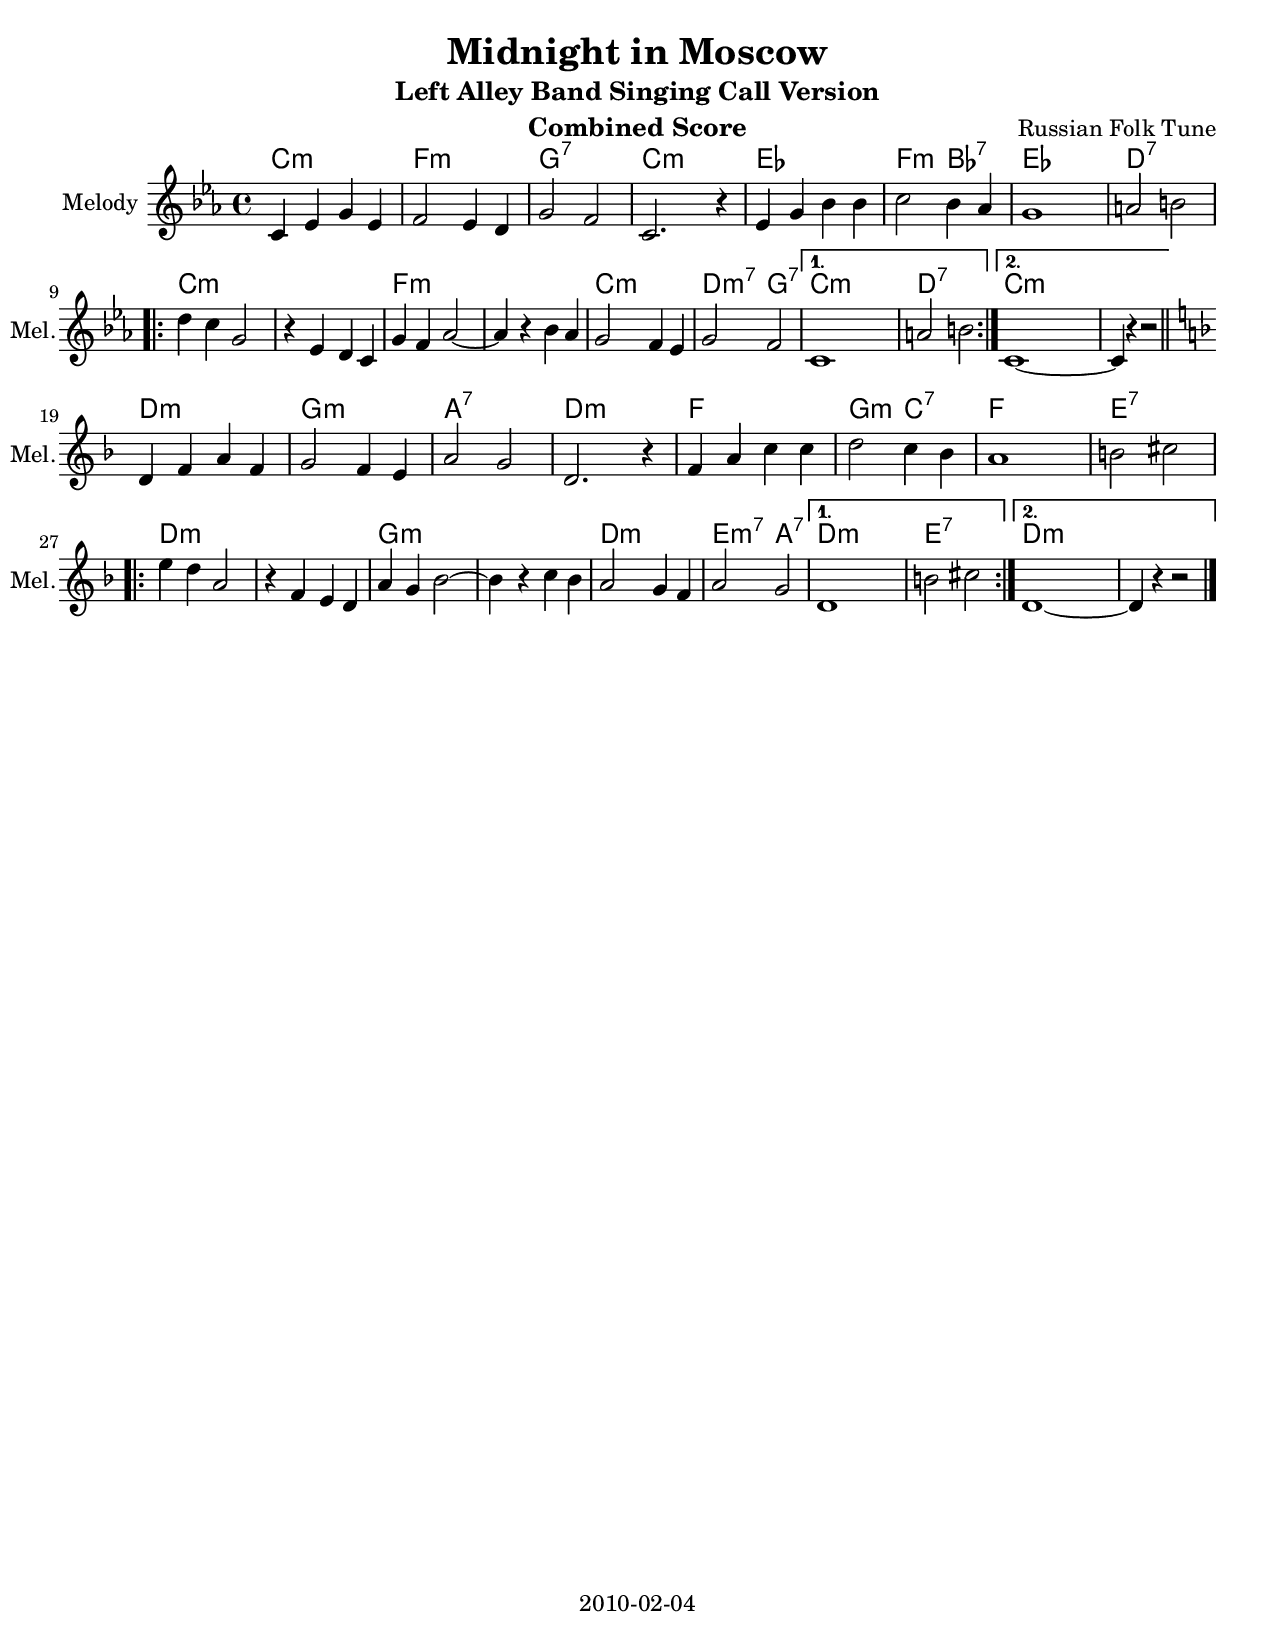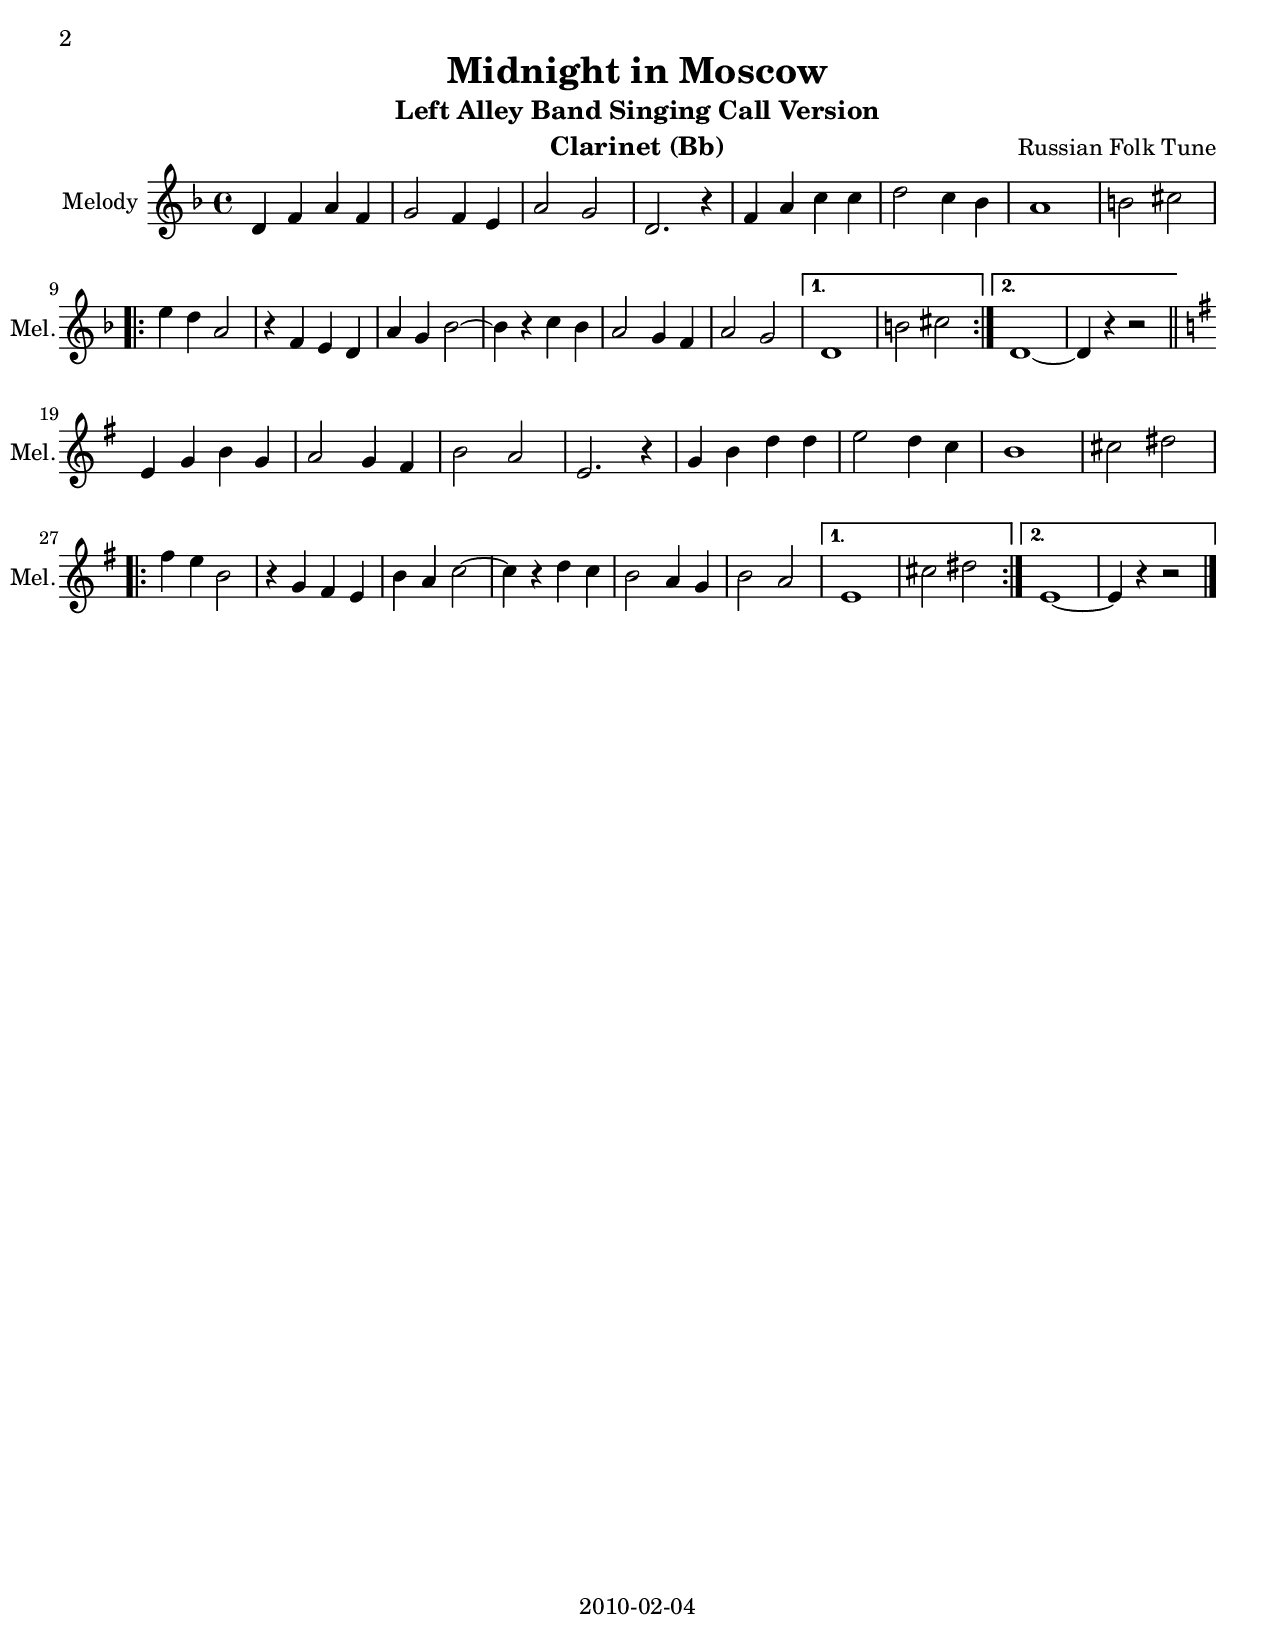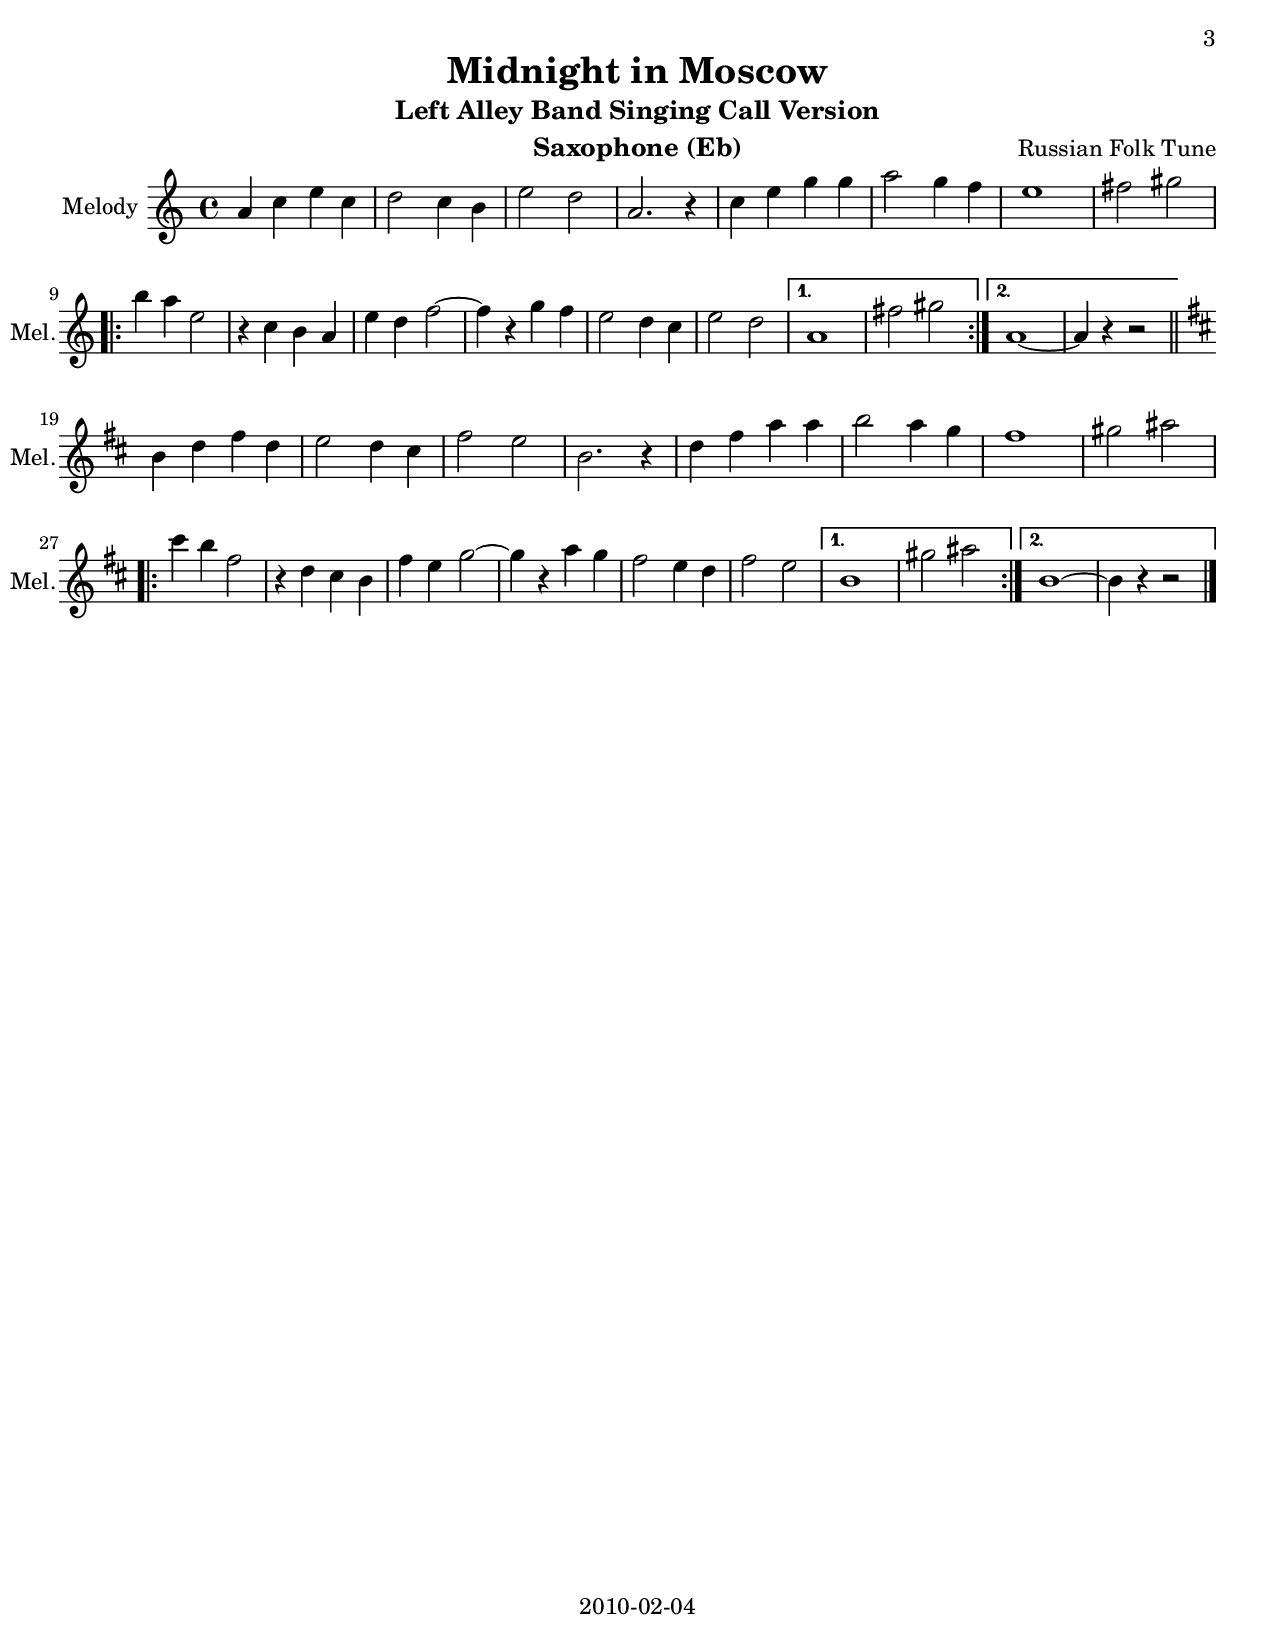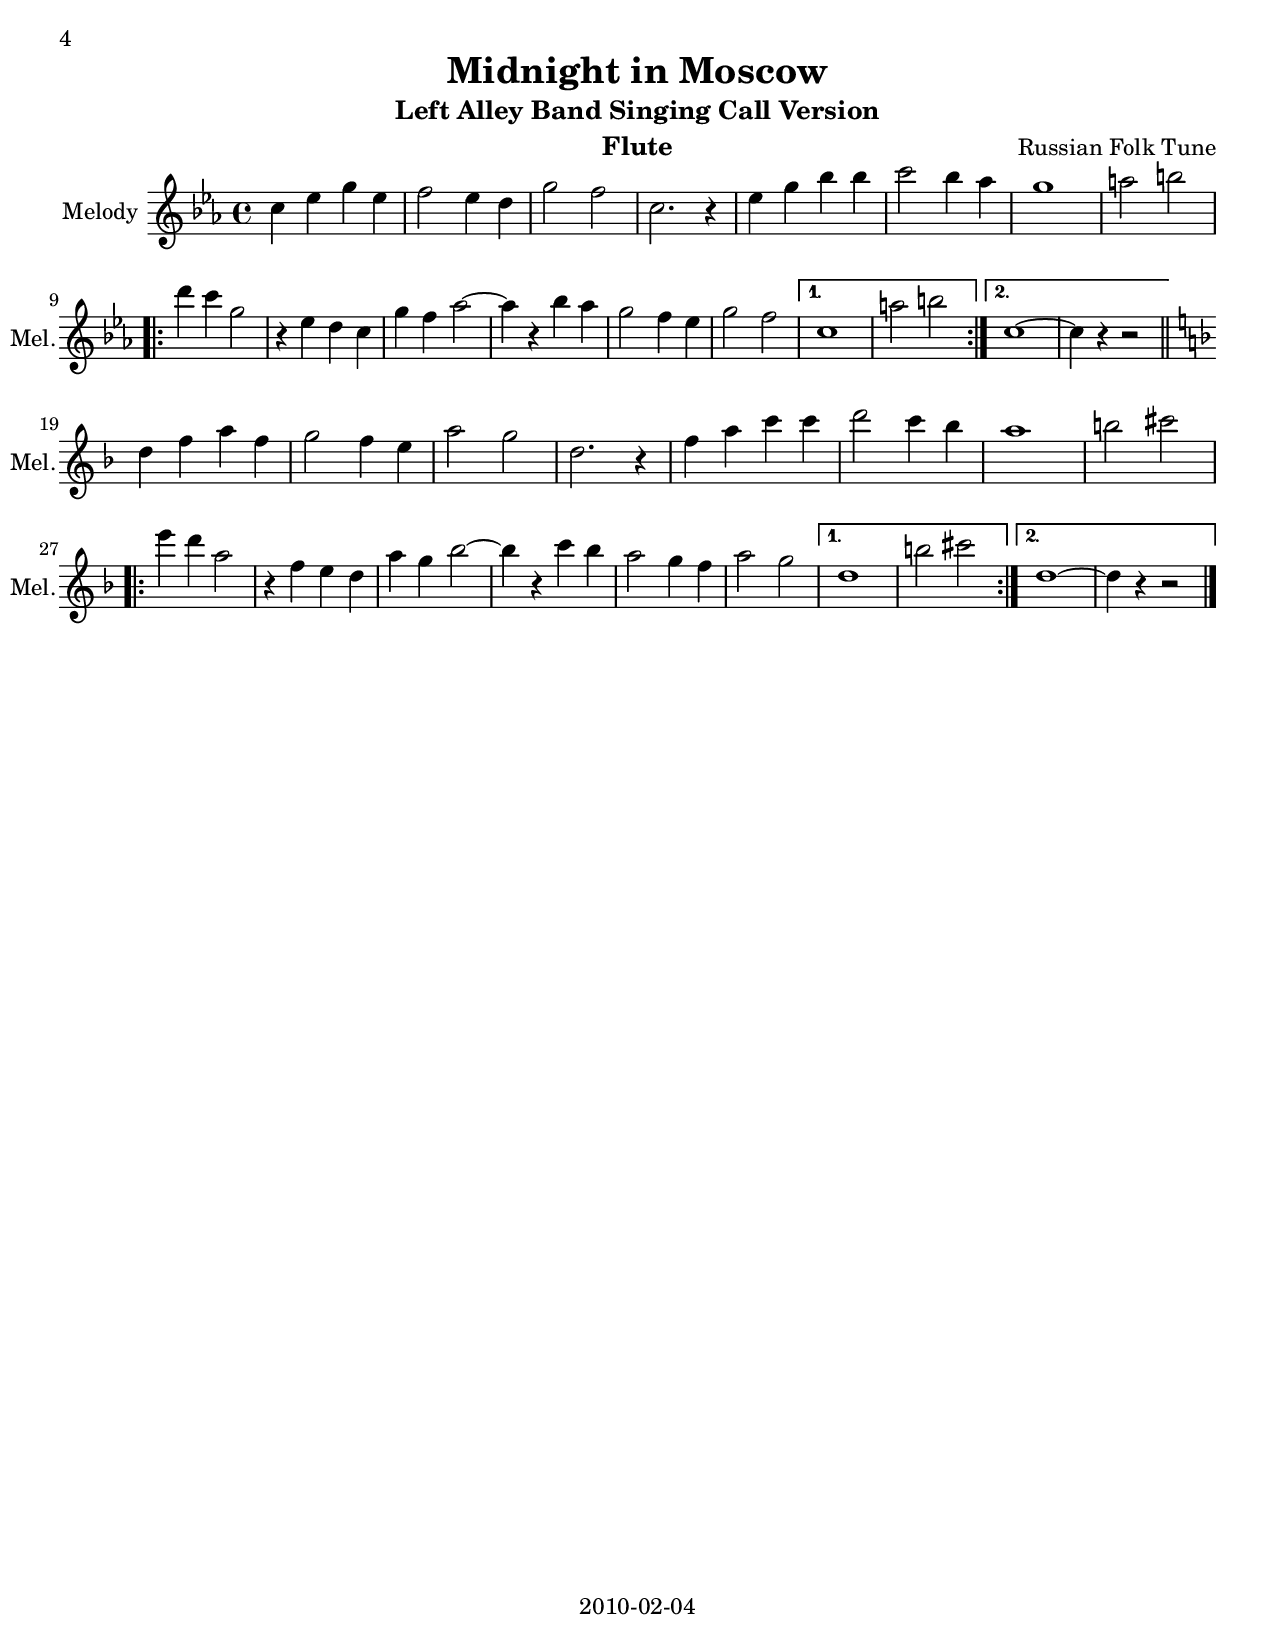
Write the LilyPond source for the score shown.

\version "2.12.2"
\header {
  title = "Midnight in Moscow"
  subtitle = "Left Alley Band Singing Call Version"
  composer = "Russian Folk Tune"
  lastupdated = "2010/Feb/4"
}
#(set-default-paper-size "letter")

\paper {
  scoreTitleMarkup = \bookTitleMarkup
  bookTitleMarkup = \markup {}
  ragged-bottom = ##t
  oddFooterMarkup = \markup { \fill-line { 2010-02-04 } }
}

linebreaks = {
  \time 4/4
  \tempo "Two step" 4 = 124

  %% \partial 4
  %% s4 |

  s1*8 \break

  %\repeat unfold 2 {
  %  s1 \noBreak s1 \noBreak s1 \noBreak s1 \break
  %}
}

melodyC = \relative c' {
  \clef "treble"
  \key c \minor

  c='4 ees g ees | f2 ees4 d | g2 f2 | c2. r4 |
  ees='4 g bes bes | c2 bes4 aes | g1 | a2 b2 | \break

  \repeat volta 2 {
  d=''4 c g2 | r4 ees4 d c=' | g'4 f aes2 ~ | aes4 r4 bes aes |
  g='2 f4 ees | g2 f2 |
  }
  \alternative {
    { c1 | a'2 b2 | }
    { c,1 ~ | c4 r4 r2 | }
  }
}
melody = { \time 4/4 \melodyC \bar "||" \break \transpose c d \melodyC \bar "|." }

harmonyC = \chordmode {
  c2:m c:m | f2:m f:m | g2:7 g:7 | c2:m c:m |
  ees2 ees | f2:m bes:7 | ees2 ees | d2:7 d:7 |
  \repeat volta 2 {
    c2:m c:m |  c2:m c:m | f2:m f:m | f2:m f:m |
    c2:m c:m | d2:m7 g:7 |
  }
  \alternative {
    { c2:m c:m | d2:7 d:7 | }
    { c2:m c:m | c2:m s2 | }
  }
}
harmony = { \harmonyC \transpose c d \harmonyC }


% combined score
\score {
  <<
    \context ChordNames {
         \set chordChanges = ##t
         \harmony
    }
    \context Voice = melody {
      \set Staff.instrumentName = "Melody"
      \set Staff.shortInstrumentName = "Mel."
      %\set Staff.voltaSpannerDuration = #(ly:make-moment 3 4)
      \melody
    }
    %\new Lyrics \lyricsto "melody" { \words }
  >>
  \layout { }
  \header {
    instrument = "Combined Score"
  }
}

% clarinet score
\score {
  <<
    \context Staff = clarinetA {
      \set Staff.instrumentName = "Melody"
      \set Staff.shortInstrumentName = "Mel."
      \transpose bes c' \melody
    }
    %\context Staff = clarinetB {
    %  \set Staff.instrumentName = "Bass"
    %  \set Staff.shortInstrumentName = "Bas."
    %  \transpose bes c'' \bass
    %}
  >>
  \header {
    instrument = "Clarinet (Bb)"
    breakbefore=##t
  }
}

% saxophone score
\score {
  <<
    \context Staff = saxA {
      \set Staff.instrumentName = "Melody"
      \set Staff.shortInstrumentName = "Mel."
      \transpose ees c' \melody
    }
    %\context Staff = saxB {
    %  \set Staff.instrumentName = "Bass"
    %  \set Staff.shortInstrumentName = "Bas."
    %  \transpose ees c'' \bass
    %}
  >>
  \header {
    instrument = "Saxophone (Eb)"
    breakbefore=##t
  }
}

% flute score
\score {
  <<
    \context Staff = fluteA {
      \set Staff.instrumentName = "Melody"
      \set Staff.shortInstrumentName = "Mel."
      \transpose c c' \melody
    }
  >>
  \header {
    instrument = "Flute"
    breakbefore=##t
  }
}

% midi score.
\score {
  \unfoldRepeats
  \context PianoStaff <<
    \context Staff=melody <<
       \set Staff.midiInstrument = "fiddle"
       r1 \melody
     >>
    \context Staff=chords <<
      \set Staff.midiInstrument = "pizzicato strings"
      r1\pp
      \harmony
    >>
  >>

  \midi {
    \context {
      \Score
      tempoWholesPerMinute = #(ly:make-moment 124 4)
      }
    }
}
